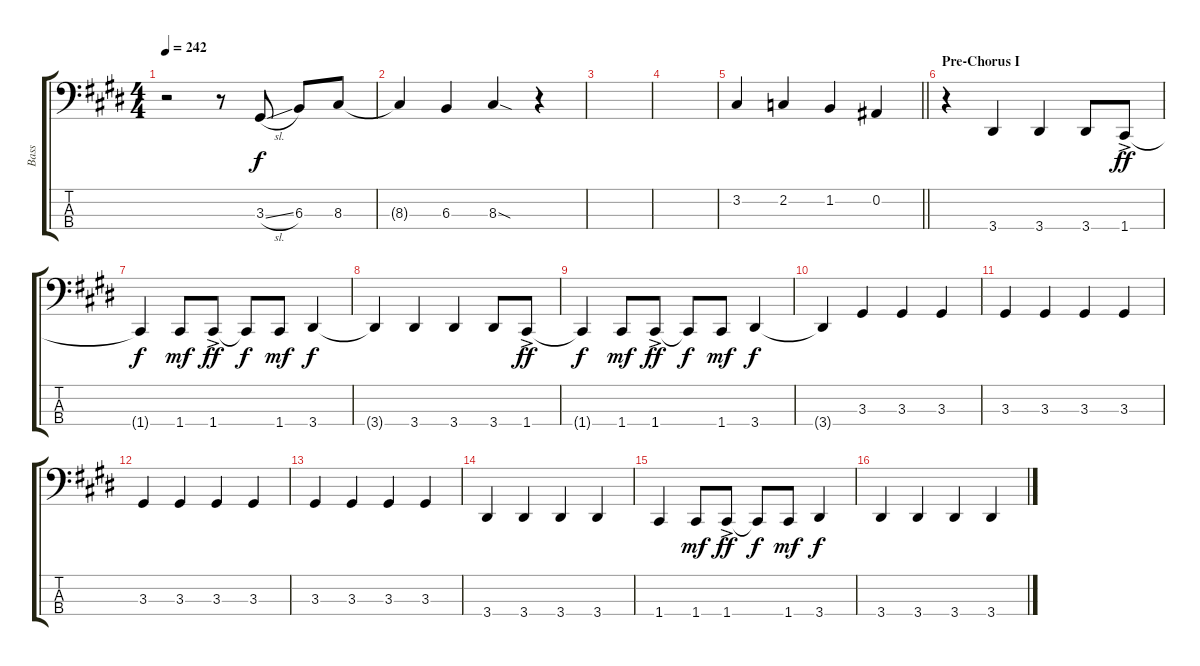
\track ("Bass" "Bass") {instrument electricbassfinger}
\staff {score tabs}
\tuning (Eb2 Bb1 F1 C1) {hide}
\ts (4 4)
\tempo 242
\clef f4
\ks e
r.2{dy f} r.8 3.3{sl}.8 6.3.8 8.3.8 |
8.3{t}.4 6.3.4 8.3{sod}.4 r.4 |
|
|
\barLineRight lightlight
3.2.4 2.2.4 1.2.4 0.2.4 |
\section ("" "Pre-Chorus I")
r.4 3.4.4 3.4.4 3.4.8 1.4{ac}.8{dy ff} |
1.4{t}.4{dy f} 1.4.8{dy mf} 1.4{ac}.8{dy ff} 1.4{t}.8{dy f} 1.4.8{dy mf} 3.4.4{dy f} |
3.4{t}.4 3.4.4 3.4.4 3.4.8 1.4{ac}.8{dy ff} |
1.4{t}.4{dy f} 1.4.8{dy mf} 1.4{ac}.8{dy ff} 1.4{t}.8{dy f} 1.4.8{dy mf} 3.4.4{dy f} |
3.4{t}.4 3.3.4 3.3.4 3.3.4 |
3.3.4 3.3.4 3.3.4 3.3.4 |
3.3.4 3.3.4 3.3.4 3.3.4 |
3.3.4 3.3.4 3.3.4 3.3.4 |
3.4.4 3.4.4 3.4.4 3.4.4 |
1.4.4 1.4.8{dy mf} 1.4{ac}.8{dy ff} 1.4{t}.8{dy f} 1.4.8{dy mf} 3.4.4{dy f} |
3.4.4 3.4.4 3.4.4 3.4.4
